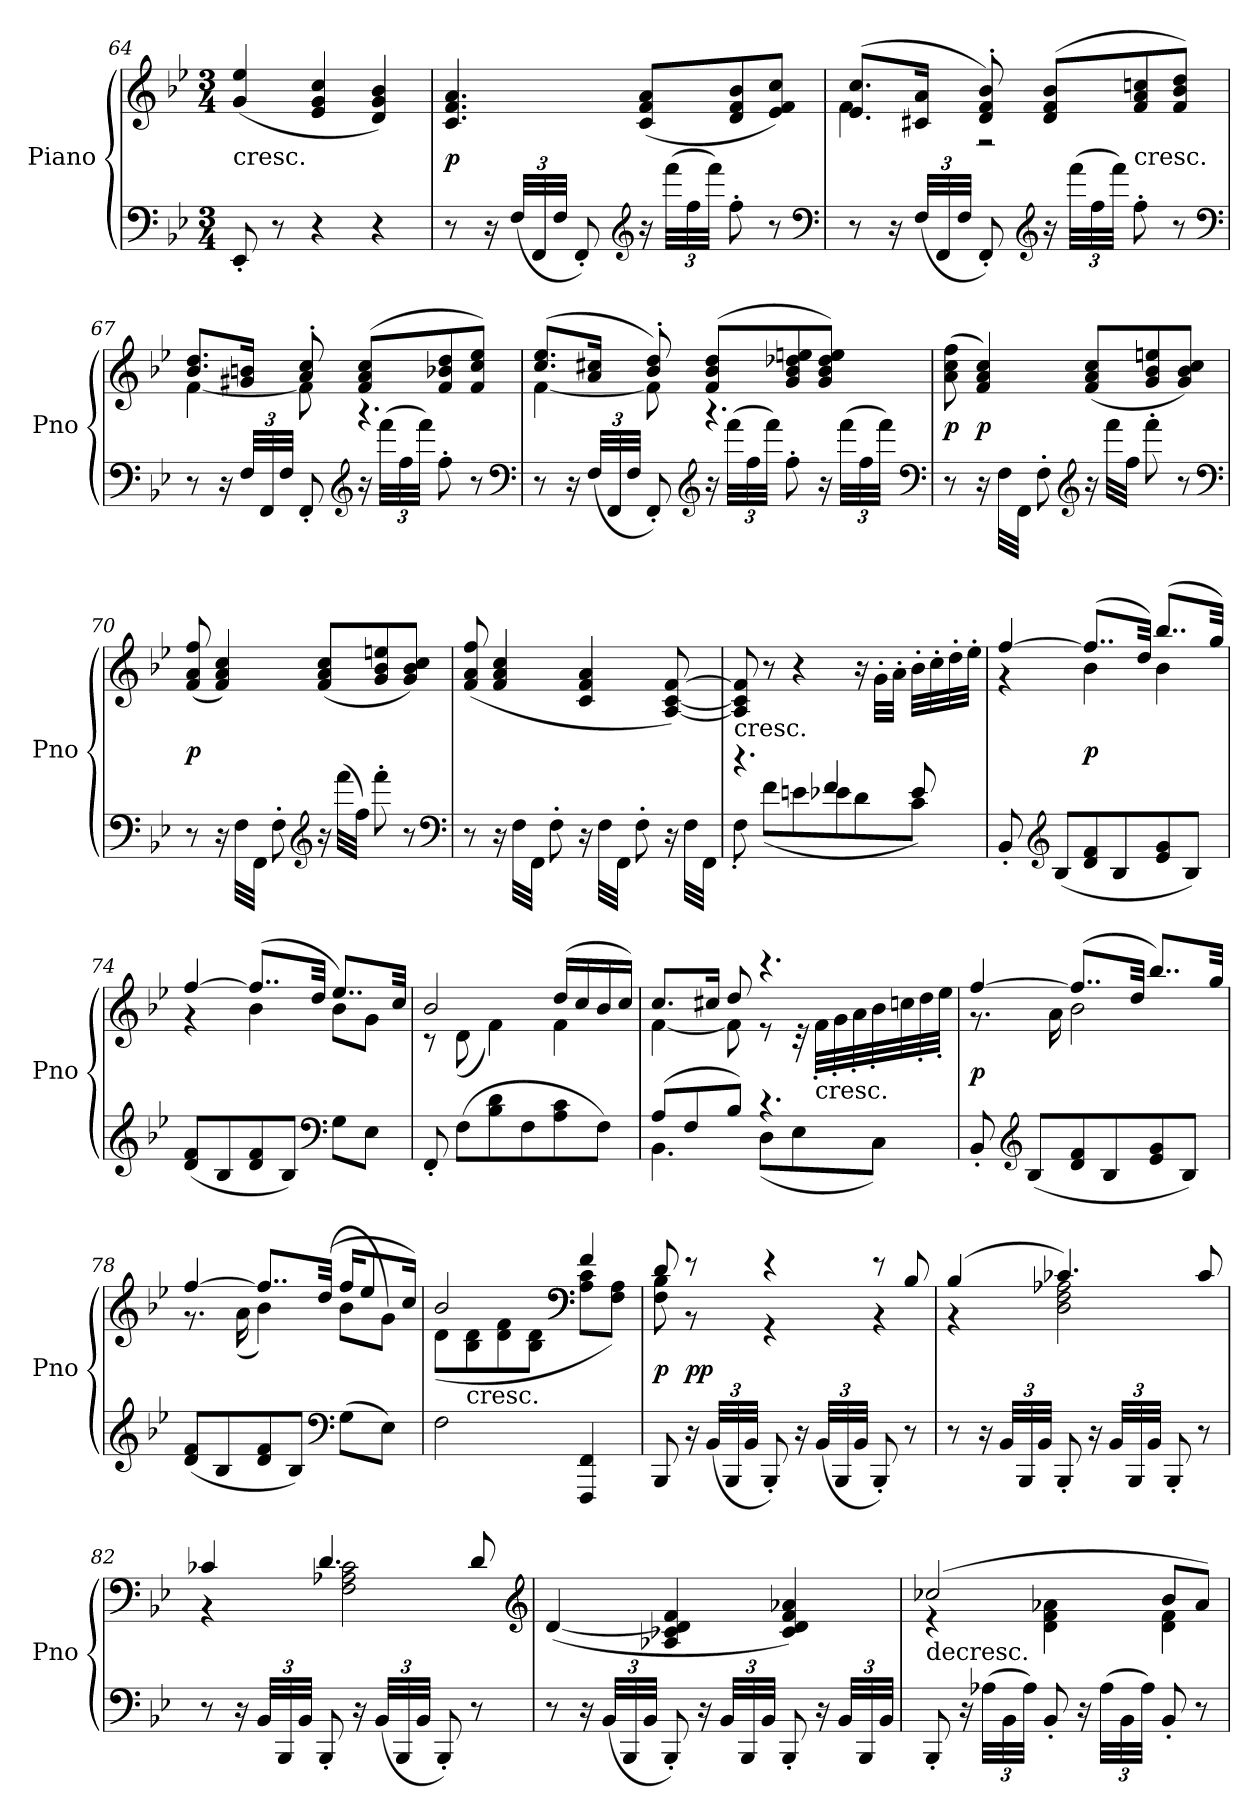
**kern	**kern	**dynam
*part1	*part1	*part1
*staff2	*staff1	*staff1/2
*I"Piano	*	*
*I'Pno	*	*
*clefF4	*clefG2	*
*k[b-e-]	*k[b-e-]	*
*B-:	*B-:	*
*M3/4	*M3/4	*
=64	=64	=64
!	!LO:TX:c:t=cresc.	!
8EE-'/	(4g/ 4ee-/	.
8r	.	.
4r	4e-/ 4g/ 4cc/	.
4r	4d/ 4g/ 4b-/)	.
=65	=65	=65
8r	4.c/ 4.f/ 4.a/	p
16r	.	.
(48F/LLL	.	.
48FF/	.	.
48F/JJJ	.	.
8FF'/)	.	.
*clefG2	*	*
16r	(8c/ 8f/ 8a/L	.
(48fff\LLL	.	.
48ff\	.	.
48fff\JJJ)	.	.
8ff'\	8d/ 8f/ 8b-/	.
8r	8e-/ 8f/ 8cc/J)	.
*clefF4	*	*
=66	=66	=66
*	*^	*
8r	(8.e-/ 8.cc/L	4f\	.
16r	.	.	.
(48F/LLL	16c#X/ 16a/Jk	.	.
48FF/	.	.	.
48F/JJJ	.	.	.
8FF'/)	8d'/ 8f'/ 8b-'/)	2r	.
*clefG2	*	*	*
16r	(8d/ 8f/ 8b-/L	.	.
(48fff\LLL	.	.	.
48ff\	.	.	.
48fff\JJJ)	.	.	.
!	!LO:TX:c:t=cresc.	!	!
8ff'\	8f/ 8a/ 8ccn/	.	.
8r	8f/ 8b-/ 8dd/J)	.	.
*clefF4	*	*	*
=67	=67	=67	=67
8r	8.b-/ 8.dd/L	[4f\	.
16r	.	.	.
48F/LLL	16g#X/ 16bn/Jk	.	.
48FF/	.	.	.
48F/JJJ	.	.	.
8FF'/	8a'/ 8cc'/	8f\]	.
*clefG2	*	*	*
16r	(8f/ 8a/ 8cc/L	4.r	.
(48fff\LLL	.	.	.
48ff\	.	.	.
48fff\JJJ)	.	.	.
8ff'\	8f/ 8b-X/ 8dd/	.	.
8r	8f/ 8cc/ 8ee-/J)	.	.
*clefF4	*	*	*
=68	=68	=68	=68
8r	(8.cc/ 8.ee-/L	[4f\	.
16r	.	.	.
(48F/LLL	16a/ 16cc#X/Jk	.	.
48FF/	.	.	.
48F/JJJ	.	.	.
8FF'/)	8b-'/ 8dd'/)	8f\]	.
*clefG2	*	*	*
16r	(8f/ 8b-/ 8dd/L	4.r	.
(48fff\LLL	.	.	.
48ff\	.	.	.
48fff\JJJ)	.	.	.
8ff'\	8g/ 8b-/ 8dd-X/ 8een/	.	.
16r	8g/ 8b-/ 8dd-/ 8ee/J)	.	.
(48fff\LLL	.	.	.
48ff\	.	.	.
48fff\JJJ)	.	.	.
*	*v	*v	*
*clefF4	*	*
=69	=69	=69
8r	(8a\ 8cc\ 8ff\	p
16r	4f/ 4a/ 4cc/)	p
32F\LLL	.	.
32FF\JJJ	.	.
8F'\	.	.
*clefG2	*	*
16r	(8f/ 8a/ 8cc/L	.
32fff\LLL	.	.
32ff\JJJ	.	.
8fff'\	8g/ 8b-/ 8een/	.
8r	8g/ 8b-/ 8cc/J)	.
*clefF4	*	*
=70	=70	=70
8r	(8f/ 8a/ 8ff/	p
16r	4f/ 4a/ 4cc/)	.
32F\LLL	.	.
32FF\JJJ	.	.
8F'\	.	.
*clefG2	*	*
16r	(8f/ 8a/ 8cc/L	.
(32fff\LLL	.	.
32ff\JJJ)	.	.
8fff'\	8g/ 8b-/ 8een/	.
8r	8g/ 8b-/ 8cc/J)	.
*clefF4	*	*
=71	=71	=71
8r	(8f/ 8a/ 8ff/	.
16r	4f/ 4a/ 4cc/	.
32F\LLL	.	.
32FF\JJJ	.	.
8F'\	.	.
16r	4c/ 4f/ 4a/	.
32F\LLL	.	.
32FF\JJJ	.	.
8F'\	.	.
16r	[8A/ [8c/ [8f/)	.
32F\LLL	.	.
32FF\JJJ	.	.
=72	=72	=72
*^	*	*
!	!	!LO:TX:c:t=cresc.	!
4.r	8F'\	8A]/ 8c]/ 8f]/	.
.	(8f\L	8r	.
.	8en\	4r	.
4f/	8e-X\	.	.
.	8d\	16r	.
.	.	32g'\LLL	.
.	.	32a'\JJJ	.
8e-/)	8c\J	32b-'\LLL	.
.	.	32cc'\	.
.	.	32dd'\	.
.	.	32ee-'\JJJ	.
*v	*v	*	*
=73	=73	=73
*	*^	*
8BB-'/	[4ff/	4r	.
*clefG2	*	*	*
(8B-/L	.	.	.
8d/ 8f/	(8..ff/L]	4b-\	p
8B-/	.	.	.
.	32dd/Jkk)	.	.
8e-/ 8g/	(8..bb-/L	4b-\	.
8B-/J)	.	.	.
.	32gg/Jkk)	.	.
=74	=74	=74	=74
(8d/ 8f/L	[4ff/	4r	.
8B-/	.	.	.
8d/ 8f/	(8..ff/L]	4b-\	.
8B-/J)	.	.	.
.	32dd/Jkk	.	.
*clefF4	*	*	*
8G\L	8..ee-/L)	8b-\L	.
8E-\J	.	8g\J	.
.	32cc/Jkk	.	.
=75	=75	=75	=75
8FF'/	2b-/	8r	.
(8F\L	.	(8d\	.
8B-\ 8d\	.	4f\)	.
8F\	.	.	.
8A\ 8c\	(16dd/LL	4f\	.
.	16cc/	.	.
8F\J)	16b-/	.	.
.	16cc/JJ)	.	.
=76	=76	=76	=76
*^	*	*	*
(8A/L	4.BB-\	8.cc/L	[4f\	.
8F/	.	.	.	.
.	.	16cc#X/Jk	.	.
8B-/J)	.	8dd/	8f\]	.
4.r	(8D\L	4.r	8r	.
.	8E-\	.	32r	.
!	!	!	!LO:TX:c:t=cresc.	!
.	.	.	32f'\LLL	.
.	.	.	32g'\	.
.	.	.	32a'\	.
.	8C\J)	.	32b-'\	.
.	.	.	32ccn\	.
.	.	.	32dd'\	.
.	.	.	32ee-'\JJJ	.
*v	*v	*	*	*
=77	=77	=77	=77
8BB-'/	[4ff/	8.r	p
*clefG2	*	*	*
(8B-/L	.	.	.
.	.	16a\	.
8d/ 8f/	(8..ff/L]	2b-\	.
8B-/	.	.	.
.	32dd/Jkk	.	.
8e-/ 8g/	8..bb-/L)	.	.
8B-/J)	.	.	.
.	32gg/Jkk	.	.
=78	=78	=78	=78
(8d/ 8f/L	[4ff/	8.r	.
8B-/	.	.	.
.	.	(16a\	.
8d/ 8f/	8..ff/L]	4b-\)	.
8B-/J)	.	.	.
.	((32dd/Jkk	.	.
*clefF4	*	*	*
(8G\L	16ff/KL	8b-\L	.
.	8ee-/	.	.
8E-\J)	.	8g\J)	.
.	16cc/Jk)	.	.
=79	=79	=79	=79
2F\	2b-/	(8d\L	.
!	!	!LO:TX:c:t=cresc.	!
.	.	8B-\ 8d\	.
.	.	8d\ 8f\	.
.	.	8B-\ 8d\J	.
*	*clefF4	*	*
4FFF/ 4FF/	4f/	8A\ 8c\L	.
.	.	8F\ 8A\J)	.
=80	=80	=80	=80
8BBB-/	8d/	8F\ 8B-\	p
16r	8r	8r	pp
(48BB-/LLL	.	.	.
48BBB-/	.	.	.
48BB-/JJJ	.	.	.
8BBB-'/)	4r	4r	.
16r	.	.	.
(48BB-/LLL	.	.	.
48BBB-/	.	.	.
48BB-/JJJ	.	.	.
8BBB-'/)	8r	4r	.
8r	8B-/	.	.
=81	=81	=81	=81
8r	(4B-/	4r	.
16r	.	.	.
48BB-/LLL	.	.	.
48BBB-/	.	.	.
48BB-/JJJ	.	.	.
8BBB-'/	4.c-X/)	2D\ 2F\ 2A-X\	.
16r	.	.	.
48BB-/LLL	.	.	.
48BBB-/	.	.	.
48BB-/JJJ	.	.	.
8BBB-'/	.	.	.
8r	8c-/	.	.
=82	=82	=82	=82
8r	4c-X/	4r	.
16r	.	.	.
48BB-/LLL	.	.	.
48BBB-/	.	.	.
48BB-/JJJ	.	.	.
8BBB-'/	4.d/	2F\ 2A-X\ 2c-\	.
16r	.	.	.
(48BB-/LLL	.	.	.
48BBB-/	.	.	.
48BB-/JJJ	.	.	.
8BBB-'/)	.	.	.
8r	8d/	.	.
*	*v	*v	*
*	*clefG2	*
=83	=83	=83
8r	([4d/	.
16r	.	.
(48BB-/LLL	.	.
48BBB-/	.	.
48BB-/JJJ	.	.
8BBB-'/)	4A-X/ 4c-X/ 4d]/ 4f/	.
16r	.	.
48BB-/LLL	.	.
48BBB-/	.	.
48BB-/JJJ	.	.
8BBB-'/	4c-/ 4d/ 4f/ 4a-X/)	.
16r	.	.
48BB-/LLL	.	.
48BBB-/	.	.
48BB-/JJJ	.	.
=84	=84	=84
*	*^	*
!	!LO:TX:c:t=decresc.	!	!
8BBB-'/	(2cc-X/	4r	.
16r	.	.	.
(48A-X\LLL	.	.	.
48BB-\	.	.	.
48A-\JJJ)	.	.	.
8BB-'/	.	4d\ 4f\ 4a-X\	.
16r	.	.	.
(48A-\LLL	.	.	.
48BB-\	.	.	.
48A-\JJJ)	.	.	.
8BB-'/	8b-/L	4d\ 4f\	.
8r	8a-/J)	.	.
*	*v	*v	*
=	=	=
*-	*-	*-
